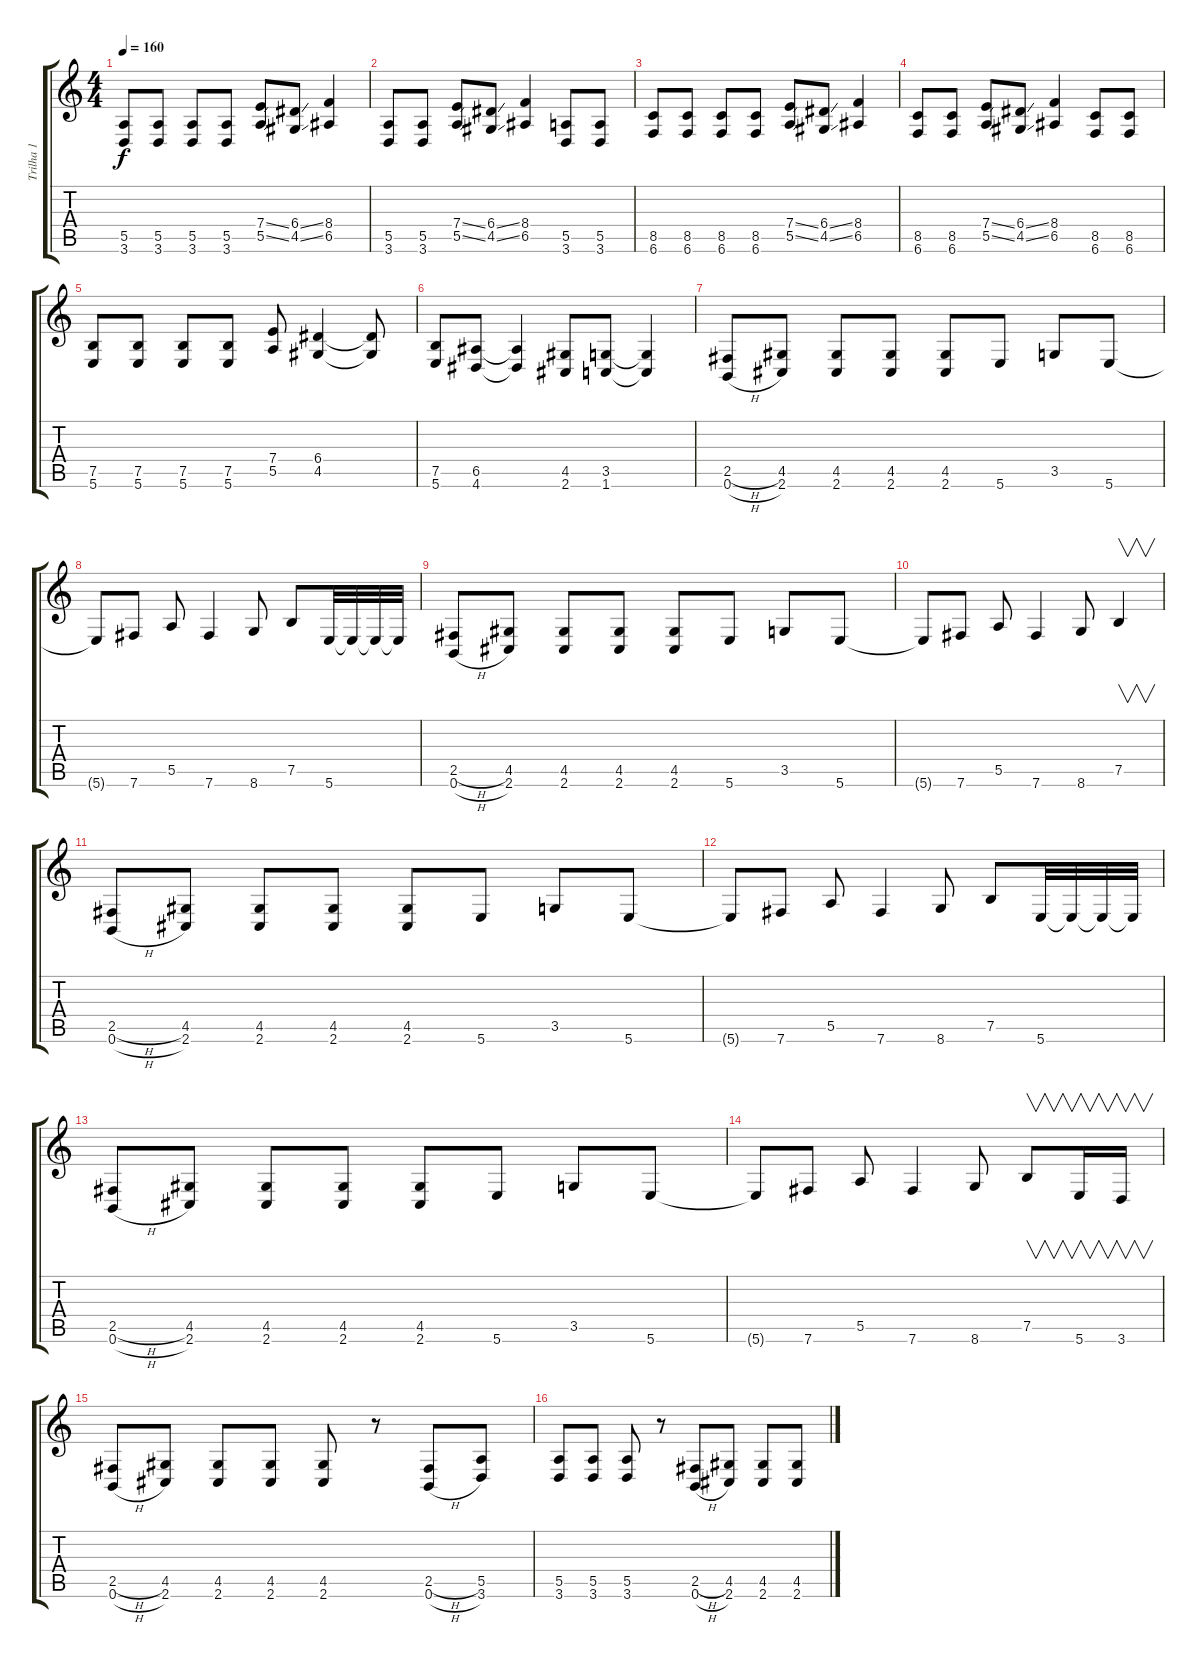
\track ("Trilha 1" "Trilha 1") {instrument distortionguitar}
\staff {score tabs}
\tuning (B3 Gb3 D3 A2 E2 B1) {hide}
\ts (4 4)
\tempo 160
\clef g2
\ks c
(5.5 3.6).8{dy f} (5.5 3.6).8 (5.5 3.6).8 (5.5 3.6).8 (7.4{ss} 5.5{ss}).8 (6.4{ss} 4.5{ss}).8 (8.4 6.5).4 |
(5.5 3.6).8 (5.5 3.6).8 (7.4{ss} 5.5{ss}).8 (6.4{ss} 4.5{ss}).8 (8.4 6.5).4 (5.5 3.6).8 (5.5 3.6).8 |
(8.5 6.6).8 (8.5 6.6).8 (8.5 6.6).8 (8.5 6.6).8 (7.4{ss} 5.5{ss}).8 (6.4{ss} 4.5{ss}).8 (8.4 6.5).4 |
(8.5 6.6).8 (8.5 6.6).8 (7.4{ss} 5.5{ss}).8 (6.4{ss} 4.5{ss}).8 (8.4 6.5).4 (8.5 6.6).8 (8.5 6.6).8 |
(7.5 5.6).8 (7.5 5.6).8 (7.5 5.6).8 (7.5 5.6).8 (7.4 5.5).8 (6.4 4.5).4 (6.4{t} 4.5{t}).8 |
(7.5 5.6).8 (6.5 4.6).8 (6.5{t} 4.6{t}).4 (4.5 2.6).8 (3.5 1.6).8 (3.5{t} 1.6{t}).4 |
(2.5{h} 0.6{h}).8 (4.5 2.6).8 (4.5 2.6).8 (4.5 2.6).8 (4.5 2.6).8 5.6.8 3.5.8 5.6.8 |
5.6{t}.8 7.6.8 5.5.8 7.6.4 8.6.8 7.5.8 5.6.32 5.6{t}.32 5.6{t}.32 5.6{t}.32 |
(2.5{h} 0.6{h}).8 (4.5 2.6).8 (4.5 2.6).8 (4.5 2.6).8 (4.5 2.6).8 5.6.8 3.5.8 5.6.8 |
5.6{t}.8 7.6.8 5.5.8 7.6.4 8.6.8 7.5.4{v} |
(2.5{h} 0.6{h}).8 (4.5 2.6).8 (4.5 2.6).8 (4.5 2.6).8 (4.5 2.6).8 5.6.8 3.5.8 5.6.8 |
5.6{t}.8 7.6.8 5.5.8 7.6.4 8.6.8 7.5.8 5.6.32 5.6{t}.32 5.6{t}.32 5.6{t}.32 |
(2.5{h} 0.6{h}).8 (4.5 2.6).8 (4.5 2.6).8 (4.5 2.6).8 (4.5 2.6).8 5.6.8 3.5.8 5.6.8 |
5.6{t}.8 7.6.8 5.5.8 7.6.4 8.6.8 7.5.8{v} 5.6.16{v} 3.6.16{v} |
(2.5{h} 0.6{h}).8 (4.5 2.6).8 (4.5 2.6).8 (4.5 2.6).8 (4.5 2.6).8 r.8 (2.5{h} 0.6{h}).8 (5.5 3.6).8 |
(5.5 3.6).8 (5.5 3.6).8 (5.5 3.6).8 r.8 (2.5{h} 0.6{h}).8 (4.5 2.6).8 (4.5 2.6).8 (4.5 2.6).8
